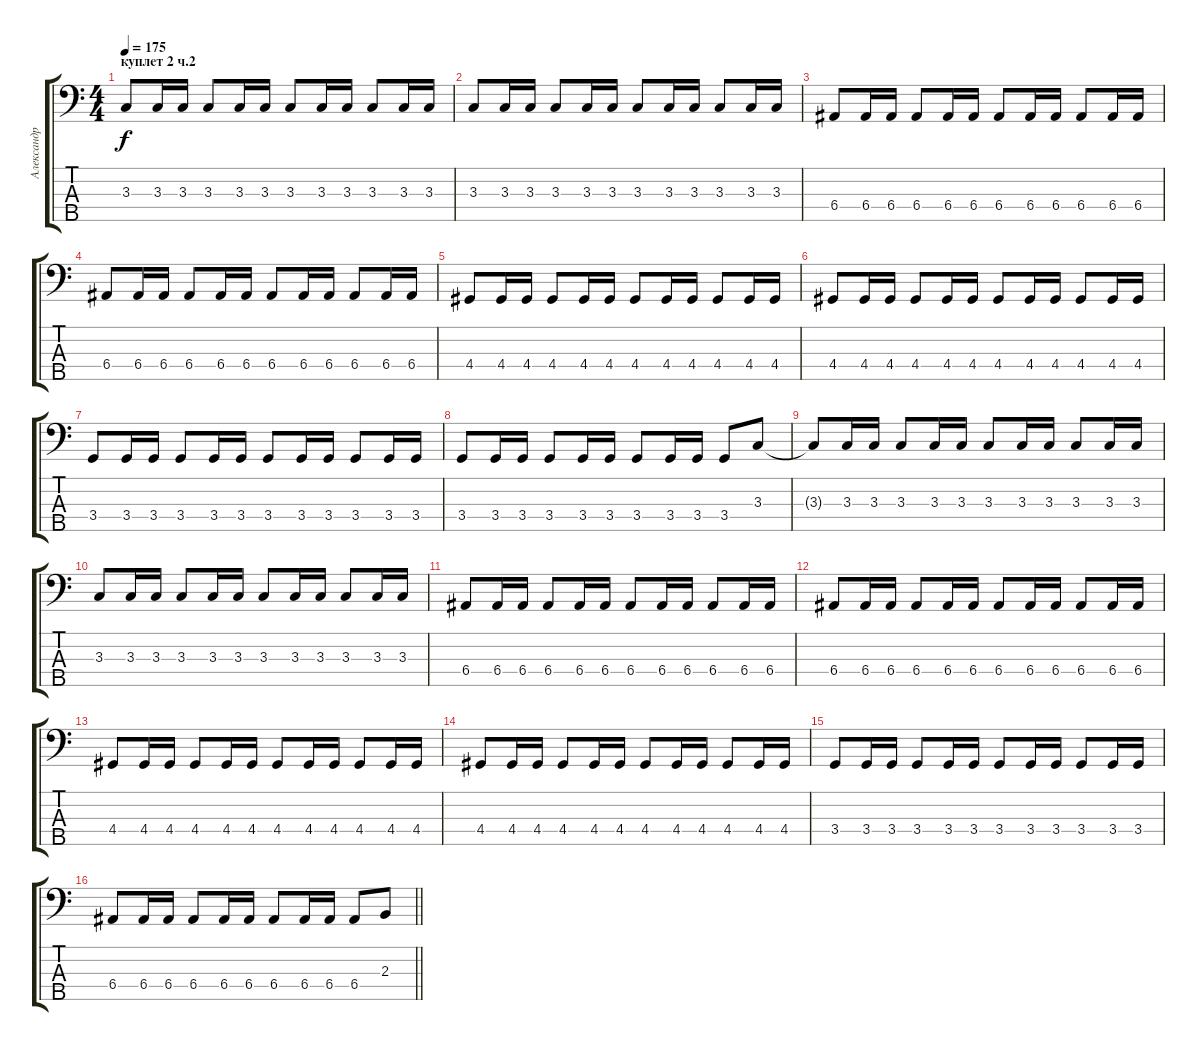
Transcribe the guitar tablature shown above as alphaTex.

\track ("Александр Швец" "Александр ") {instrument electricbasspick}
\staff {score tabs}
\tuning (G2 D2 A1 E1 B0) {hide}
\ts (4 4)
\section ("" "куплет 2 ч.2")
\tempo 175
\clef f4
\ks c
3.3{t}.8{dy f} 3.3.16 3.3.16 3.3.8 3.3.16 3.3.16 3.3.8 3.3.16 3.3.16 3.3.8 3.3.16 3.3.16 |
3.3.8 3.3.16 3.3.16 3.3.8 3.3.16 3.3.16 3.3.8 3.3.16 3.3.16 3.3.8 3.3.16 3.3.16 |
6.4.8 6.4.16 6.4.16 6.4.8 6.4.16 6.4.16 6.4.8 6.4.16 6.4.16 6.4.8 6.4.16 6.4.16 |
6.4.8 6.4.16 6.4.16 6.4.8 6.4.16 6.4.16 6.4.8 6.4.16 6.4.16 6.4.8 6.4.16 6.4.16 |
4.4.8 4.4.16 4.4.16 4.4.8 4.4.16 4.4.16 4.4.8 4.4.16 4.4.16 4.4.8 4.4.16 4.4.16 |
4.4.8 4.4.16 4.4.16 4.4.8 4.4.16 4.4.16 4.4.8 4.4.16 4.4.16 4.4.8 4.4.16 4.4.16 |
3.4.8 3.4.16 3.4.16 3.4.8 3.4.16 3.4.16 3.4.8 3.4.16 3.4.16 3.4.8 3.4.16 3.4.16 |
3.4.8 3.4.16 3.4.16 3.4.8 3.4.16 3.4.16 3.4.8 3.4.16 3.4.16 3.4.8 3.3.8 |
3.3{t}.8 3.3.16 3.3.16 3.3.8 3.3.16 3.3.16 3.3.8 3.3.16 3.3.16 3.3.8 3.3.16 3.3.16 |
3.3.8 3.3.16 3.3.16 3.3.8 3.3.16 3.3.16 3.3.8 3.3.16 3.3.16 3.3.8 3.3.16 3.3.16 |
6.4.8 6.4.16 6.4.16 6.4.8 6.4.16 6.4.16 6.4.8 6.4.16 6.4.16 6.4.8 6.4.16 6.4.16 |
6.4.8 6.4.16 6.4.16 6.4.8 6.4.16 6.4.16 6.4.8 6.4.16 6.4.16 6.4.8 6.4.16 6.4.16 |
4.4.8 4.4.16 4.4.16 4.4.8 4.4.16 4.4.16 4.4.8 4.4.16 4.4.16 4.4.8 4.4.16 4.4.16 |
4.4.8 4.4.16 4.4.16 4.4.8 4.4.16 4.4.16 4.4.8 4.4.16 4.4.16 4.4.8 4.4.16 4.4.16 |
3.4.8 3.4.16 3.4.16 3.4.8 3.4.16 3.4.16 3.4.8 3.4.16 3.4.16 3.4.8 3.4.16 3.4.16 |
\barLineRight lightlight
6.4.8 6.4.16 6.4.16 6.4.8 6.4.16 6.4.16 6.4.8 6.4.16 6.4.16 6.4.8 2.3.8
